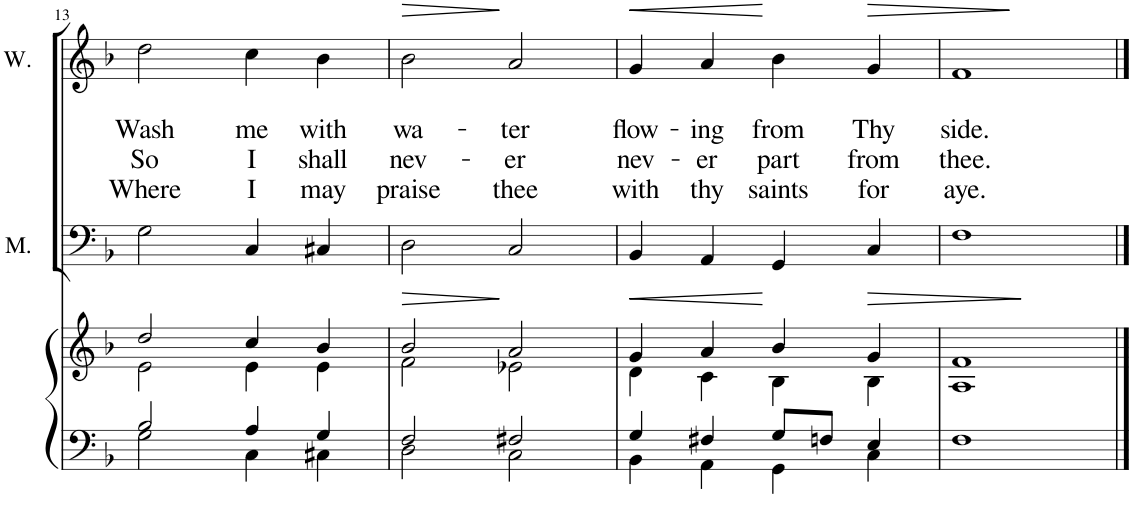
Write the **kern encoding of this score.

**kern	**kern	**kern	**dynam	**kern	**text	**text	**text	**text	**dynam
*part3	*part3	*part2	*part2	*part1	*part1	*part1	*part1	*part1	*part1
*staff4	*staff3	*staff2	*staff2	*staff1	*staff1	*staff1	*staff1	*staff1	*staff1
*I"Organ	*	*I"Men	*	*I"Women	*	*	*	*	*
*	*	*I'M.	*	*I'W.	*	*	*	*	*
!!LO:PB:g=z
*clefF4	*clefG2	*clefF4	*	*clefG2	*	*	*	*	*
*k[b-]	*k[b-]	*k[b-]	*	*k[b-]	*	*	*	*	*
*M4/4	*M4/4	*M4/4	*	*M4/4	*	*	*	*	*
=13	=13	=13	=13	=13	=13	=13	=13	=13	=13
*^	*^	*	*	*	*	*	*	*	*
!	!	!	!	!	!	!	!	!LO:LY:b	!LO:LY:b	!LO:LY:b	!
2B-/	2G\	2dd/	2e\	2G\	.	2dd\	.	Wash	So	Where	.
!	!	!	!	!	!	!	!	!LO:LY:b	!LO:LY:b	!LO:LY:b	!
4A/	4C\	4cc/	4e\	4C/	.	4cc\	.	me	I	I	.
!	!	!	!	!	!	!	!	!LO:LY:b	!LO:LY:b	!LO:LY:b	!
4G/	4C#X\	4b-/	4e\	4C#X/	.	4b-\	.	with	shall	may	.
=14	=14	=14	=14	=14	=14	=14	=14	=14	=14	=14	=14
!	!	!	!	!	!LO:HP:b	!	!	!LO:LY:b	!LO:LY:b	!LO:LY:b	!LO:HP:b
2F/	2D\	2b-/	2f\	2D\	>	2b-\	.	wa-	nev-	praise	>
!	!	!	!	!	!	!	!	!LO:LY:b	!LO:LY:b	!LO:LY:b	!
2F#X/	2C\	2a/	2e-X\	2C/	]	2a/	.	-ter	-er	thee	]
=15	=15	=15	=15	=15	=15	=15	=15	=15	=15	=15	=15
!	!	!	!	!	!LO:HP:b	!	!	!LO:LY:b	!LO:LY:b	!LO:LY:b	!LO:HP:b
4G/	4BB-\	4g/	4d\	4BB-/	<	4g/	.	flow-	nev-	with	<
!	!	!	!	!	!	!	!	!LO:LY:b	!LO:LY:b	!LO:LY:b	!
4F#X/	4AA\	4a/	4c\	4AA/	.	4a/	.	-ing	-er	thy	.
!	!	!	!	!	!	!	!	!LO:LY:b	!LO:LY:b	!LO:LY:b	!
8G/L	4GG\	4b-/	4B-\	4GG/	[	4b-\	.	from	part	saints	[
8Fn/J	.	.	.	.	.	.	.	.	.	.	.
!	!	!	!	!	!LO:HP:b	!	!	!LO:LY:b	!LO:LY:b	!LO:LY:b	!LO:HP:b
4E/	4C\	4g/	4B-\	4C/	>	4g/	.	Thy	from	for	>
*v	*v	*	*	*	*	*	*	*	*	*	*
*	*v	*v	*	*	*	*	*	*	*	*
.	.	.	]	.	.	.	.	.	]
=16	=16	=16	=16	=16	=16	=16	=16	=16	=16
*	*^	*	*	*	*	*	*	*	*
!	!	!	!	!	!	!	!LO:LY:b	!LO:LY:b	!LO:LY:b	!
1F	1f	1A	1F	.	1f	.	side.	thee.	aye.	.
*	*v	*v	*	*	*	*	*	*	*	*
==	==	==	==	==	==	==	==	==	==
*-	*-	*-	*-	*-	*-	*-	*-	*-	*-
